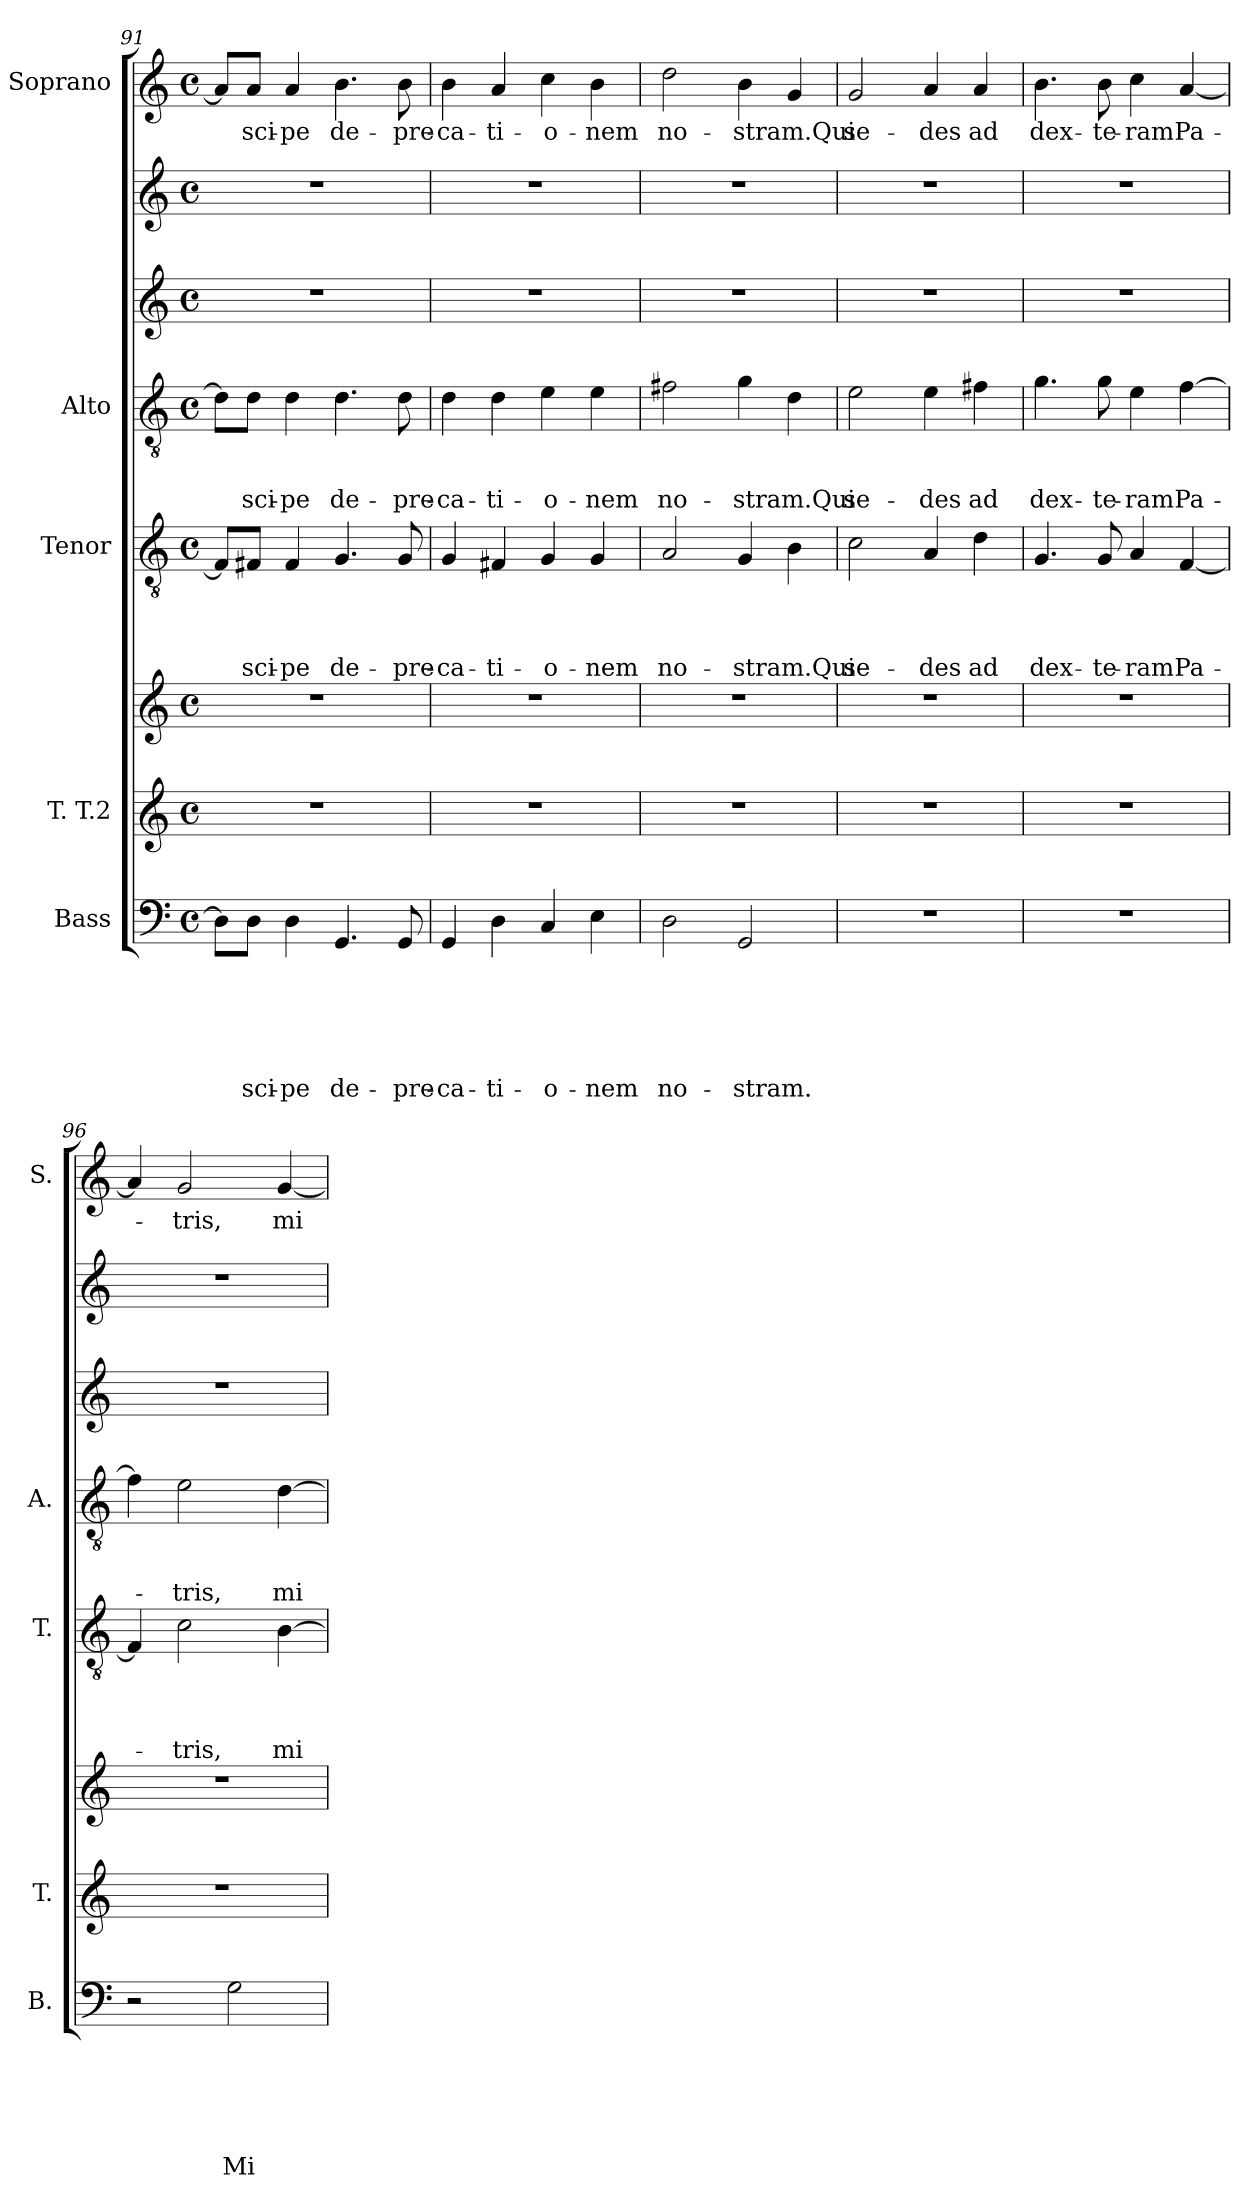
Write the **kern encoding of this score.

**kern	**text	**text	**text	**text	**text	**text	**kern	**kern	**kern	**text	**text	**text	**text	**kern	**text	**text	**text	**kern	**kern	**kern	**text
*part7	*part7	*part7	*part7	*part7	*part7	*part7	*part6	*part6	*part5	*part5	*part5	*part5	*part5	*part4	*part4	*part4	*part4	*part3	*part2	*part1	*part1
*staff8	*staff8	*staff8	*staff8	*staff8	*staff8	*staff8	*staff7	*staff6	*staff5	*staff5	*staff5	*staff5	*staff5	*staff4	*staff4	*staff4	*staff4	*staff3	*staff2	*staff1	*staff1
*I"Bass	*	*	*	*	*	*	*I"T. T.2	*	*I"Tenor	*	*	*	*	*I"Alto	*	*	*	*	*	*I"Soprano	*
*I'B.	*	*	*	*	*	*	*I'T.	*	*I'T.	*	*	*	*	*I'A.	*	*	*	*	*	*I'S.	*
*clefF4	*	*	*	*	*	*	*clefG2	*clefG2	*clefGv2	*	*	*	*	*clefGv2	*	*	*	*clefG2	*clefG2	*clefG2	*
*k[]	*	*	*	*	*	*	*k[]	*k[]	*k[]	*	*	*	*	*k[]	*	*	*	*k[]	*k[]	*k[]	*
*C:	*	*	*	*	*	*	*C:	*C:	*C:	*	*	*	*	*C:	*	*	*	*C:	*C:	*C:	*
*M4/4	*	*	*	*	*	*	*M4/4	*M4/4	*M4/4	*	*	*	*	*M4/4	*	*	*	*M4/4	*M4/4	*M4/4	*
*met(c)	*	*	*	*	*	*	*met(c)	*met(c)	*met(c)	*	*	*	*	*met(c)	*	*	*	*met(c)	*met(c)	*met(c)	*
=91	=91	=91	=91	=91	=91	=91	=91	=91	=91	=91	=91	=91	=91	=91	=91	=91	=91	=91	=91	=91	=91
8D\L]	.	.	.	.	.	.	1r	1r	8F#/L]	.	.	.	.	8d\L]	.	.	.	1r	1r	8a/L]	.
!	!	!	!	!	!	!LO:LY:b	!	!	!	!	!	!	!LO:LY:b	!	!	!	!LO:LY:b	!	!	!	!LO:LY:b
8D\J	.	.	.	.	.	-sci-	.	.	8F#X/J	.	.	.	-sci-	8d\J	.	.	-sci-	.	.	8a/J	-sci-
!	!	!	!	!	!	!LO:LY:b	!	!	!	!	!	!	!LO:LY:b	!	!	!	!LO:LY:b	!	!	!	!LO:LY:b
4D\	.	.	.	.	.	-pe	.	.	4F#/	.	.	.	-pe	4d\	.	.	-pe	.	.	4a/	-pe
!	!	!	!	!	!	!LO:LY:b	!	!	!	!	!	!	!LO:LY:b	!	!	!	!LO:LY:b	!	!	!	!LO:LY:b
4.GG/	.	.	.	.	.	de-	.	.	4.G/	.	.	.	de-	4.d\	.	.	de-	.	.	4.b\	de-
!	!	!	!	!	!	!LO:LY:b	!	!	!	!	!	!	!LO:LY:b	!	!	!	!LO:LY:b	!	!	!	!LO:LY:b
8GG/	.	.	.	.	.	-pre-	.	.	8G/	.	.	.	-pre-	8d\	.	.	-pre-	.	.	8b\	-pre-
!!LO:LB:g=z
=92	=92	=92	=92	=92	=92	=92	=92	=92	=92	=92	=92	=92	=92	=92	=92	=92	=92	=92	=92	=92	=92
!	!	!	!	!	!	!LO:LY:b	!	!	!	!	!	!	!LO:LY:b	!	!	!	!LO:LY:b	!	!	!	!LO:LY:b
4GG/	.	.	.	.	.	-ca-	1r	1r	4G/	.	.	.	-ca-	4d\	.	.	-ca-	1r	1r	4b\	-ca-
!	!	!	!	!	!	!LO:LY:b	!	!	!	!	!	!	!LO:LY:b	!	!	!	!LO:LY:b	!	!	!	!LO:LY:b
4D\	.	.	.	.	.	-ti-	.	.	4F#X/	.	.	.	-ti-	4d\	.	.	-ti-	.	.	4a/	-ti-
!	!	!	!	!	!	!LO:LY:b	!	!	!	!	!	!	!LO:LY:b	!	!	!	!LO:LY:b	!	!	!	!LO:LY:b
4C/	.	.	.	.	.	-o-	.	.	4G/	.	.	.	-o-	4e\	.	.	-o-	.	.	4cc\	-o-
!	!	!	!	!	!	!LO:LY:b	!	!	!	!	!	!	!LO:LY:b	!	!	!	!LO:LY:b	!	!	!	!LO:LY:b
4E\	.	.	.	.	.	-nem	.	.	4G/	.	.	.	-nem	4e\	.	.	-nem	.	.	4b\	-nem
=93	=93	=93	=93	=93	=93	=93	=93	=93	=93	=93	=93	=93	=93	=93	=93	=93	=93	=93	=93	=93	=93
!	!	!	!	!	!	!LO:LY:b	!	!	!	!	!	!	!LO:LY:b	!	!	!	!LO:LY:b	!	!	!	!LO:LY:b
2D\	.	.	.	.	.	no-	1r	1r	2A/	.	.	.	no-	2f#X\	.	.	no-	1r	1r	2dd\	no-
!	!	!	!	!	!	!LO:LY:b	!	!	!	!	!	!	!LO:LY:b	!	!	!	!LO:LY:b	!	!	!	!LO:LY:b
2GG/	.	.	.	.	.	-stram.	.	.	4G/	.	.	.	-stram.Qui	4g\	.	.	-stram.Qui	.	.	4b\	-stram.Qui
.	.	.	.	.	.	.	.	.	4B\	.	.	.	.	4d\	.	.	.	.	.	4g/	.
=94	=94	=94	=94	=94	=94	=94	=94	=94	=94	=94	=94	=94	=94	=94	=94	=94	=94	=94	=94	=94	=94
!	!	!	!	!	!	!	!	!	!	!	!	!	!LO:LY:b	!	!	!	!LO:LY:b	!	!	!	!LO:LY:b
1r	.	.	.	.	.	.	1r	1r	2c\	.	.	.	se-	2e\	.	.	se-	1r	1r	2g/	se-
!	!	!	!	!	!	!	!	!	!	!	!	!	!LO:LY:b	!	!	!	!LO:LY:b	!	!	!	!LO:LY:b
.	.	.	.	.	.	.	.	.	4A/	.	.	.	-des	4e\	.	.	-des	.	.	4a/	-des
!	!	!	!	!	!	!	!	!	!	!	!	!	!LO:LY:b	!	!	!	!LO:LY:b	!	!	!	!LO:LY:b
.	.	.	.	.	.	.	.	.	4d\	.	.	.	ad	4f#X\	.	.	ad	.	.	4a/	ad
=95	=95	=95	=95	=95	=95	=95	=95	=95	=95	=95	=95	=95	=95	=95	=95	=95	=95	=95	=95	=95	=95
!	!	!	!	!	!	!	!	!	!	!	!	!	!LO:LY:b	!	!	!	!LO:LY:b	!	!	!	!LO:LY:b
1r	.	.	.	.	.	.	1r	1r	4.G/	.	.	.	dex-	4.g\	.	.	dex-	1r	1r	4.b\	dex-
!	!	!	!	!	!	!	!	!	!	!	!	!	!LO:LY:b	!	!	!	!LO:LY:b	!	!	!	!LO:LY:b
.	.	.	.	.	.	.	.	.	8G/	.	.	.	-te-	8g\	.	.	-te-	.	.	8b\	-te-
!	!	!	!	!	!	!	!	!	!	!	!	!	!LO:LY:b	!	!	!	!LO:LY:b	!	!	!	!LO:LY:b
.	.	.	.	.	.	.	.	.	4A/	.	.	.	-ram	4e\	.	.	-ram	.	.	4cc\	-ram
!	!	!	!	!	!	!	!	!	!	!	!	!	!LO:LY:b	!	!	!	!LO:LY:b	!	!	!	!LO:LY:b
.	.	.	.	.	.	.	.	.	[<4F/	.	.	.	Pa-	[>4f\	.	.	Pa-	.	.	[<4a/	Pa-
=96	=96	=96	=96	=96	=96	=96	=96	=96	=96	=96	=96	=96	=96	=96	=96	=96	=96	=96	=96	=96	=96
2r	.	.	.	.	.	.	1r	1r	4F/]	.	.	.	.	4f\]	.	.	.	1r	1r	4a/]	.
!	!	!	!	!	!	!	!	!	!	!	!	!	!LO:LY:b	!	!	!	!LO:LY:b	!	!	!	!LO:LY:b
.	.	.	.	.	.	.	.	.	2c\	.	.	.	-tris,	2e\	.	.	-tris,	.	.	2g/	-tris,
!	!	!	!	!	!	!LO:LY:b	!	!	!	!	!	!	!	!	!	!	!	!	!	!	!
2G\	.	.	.	.	.	Mi-	.	.	.	.	.	.	.	.	.	.	.	.	.	.	.
!	!	!	!	!	!	!	!	!	!	!	!	!	!LO:LY:b	!	!	!	!LO:LY:b	!	!	!	!LO:LY:b
.	.	.	.	.	.	.	.	.	[>4B\	.	.	.	mi-	[>4d\	.	.	mi-	.	.	[>4g/	mi-
=	=	=	=	=	=	=	=	=	=	=	=	=	=	=	=	=	=	=	=	=	=
*-	*-	*-	*-	*-	*-	*-	*-	*-	*-	*-	*-	*-	*-	*-	*-	*-	*-	*-	*-	*-	*-
